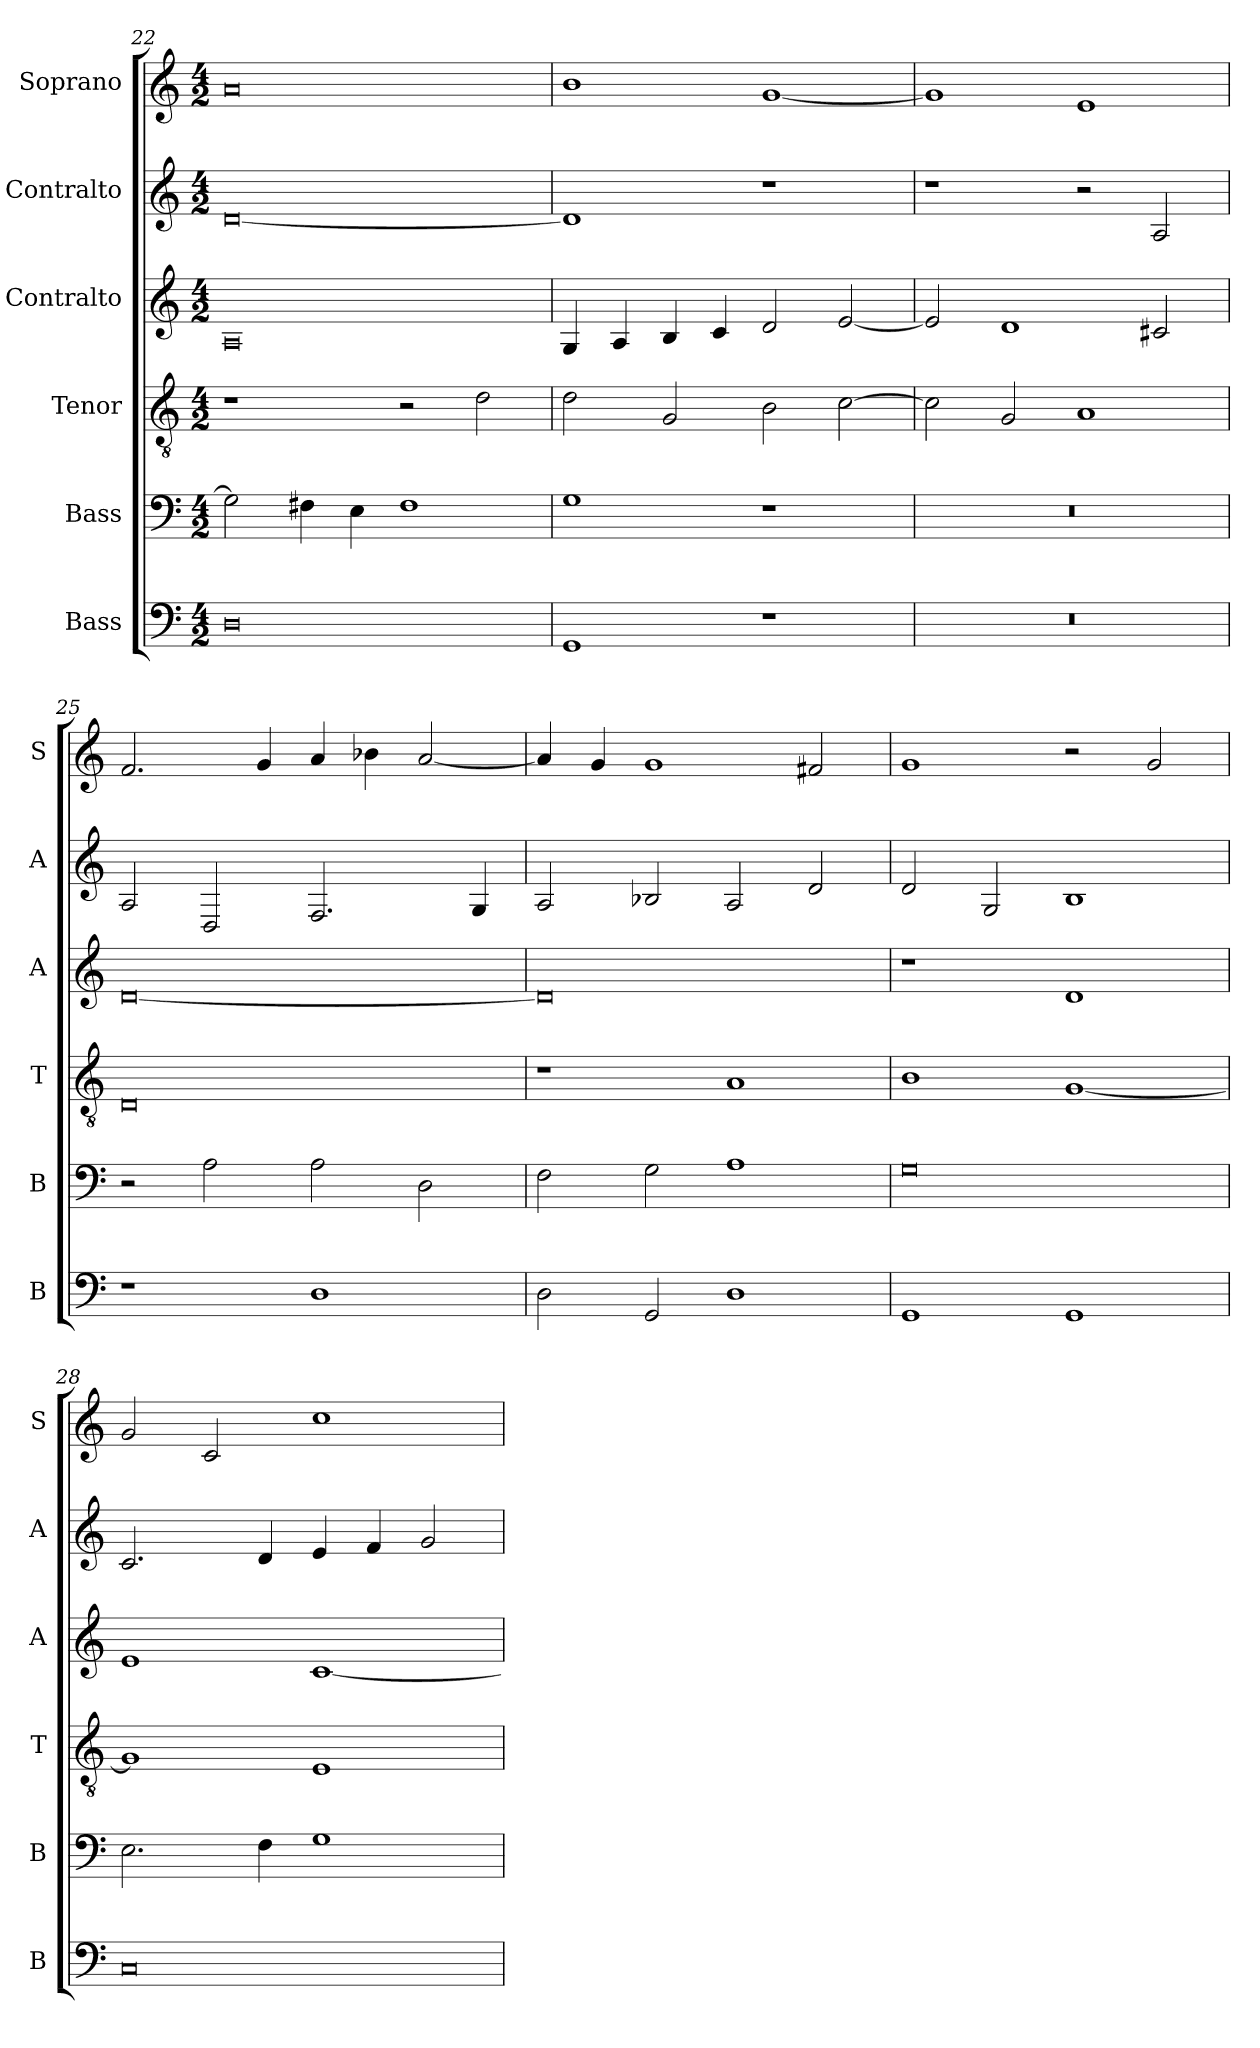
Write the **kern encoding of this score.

**kern	**kern	**kern	**kern	**kern	**kern
*part6	*part5	*part4	*part3	*part2	*part1
*staff6	*staff5	*staff4	*staff3	*staff2	*staff1
*I"Bass	*I"Bass	*I"Tenor	*I"Contralto	*I"Contralto	*I"Soprano
*I'B	*I'B	*I'T	*I'A	*I'A	*I'S
*clefF4	*clefF4	*clefGv2	*clefG2	*clefG2	*clefG2
*k[]	*k[]	*k[]	*k[]	*k[]	*k[]
*G:mix	*G:mix	*G:mix	*G:mix	*G:mix	*G:mix
*M4/2	*M4/2	*M4/2	*M4/2	*M4/2	*M4/2
=22	=22	=22	=22	=22	=22
0D	2G]	1r	0A	[0d	0a
.	4F#X	.	.	.	.
.	4E	.	.	.	.
.	1F#	2r	.	.	.
.	.	2d	.	.	.
=23	=23	=23	=23	=23	=23
1GG	1G	2d	4G	1d]	1b
.	.	.	4A	.	.
.	.	2G	4B	.	.
.	.	.	4c	.	.
1r	1r	2B	2d	1r	[1g
.	.	[2c	[2e	.	.
=24	=24	=24	=24	=24	=24
0r	0r	2c]	2e]	1r	1g]
.	.	2G	1d	.	.
.	.	1A	.	2r	1e
.	.	.	2c#X	2A	.
=25	=25	=25	=25	=25	=25
1r	2r	0D	[0d	2A	2.f
.	2A	.	.	2D	.
.	.	.	.	.	4g
1D	2A	.	.	2.F	4a
.	.	.	.	.	4b-X
.	2D	.	.	.	[2a
.	.	.	.	4G	.
=26	=26	=26	=26	=26	=26
2D	2F	1r	0d]	2A	4a]
.	.	.	.	.	4g
2GG	2G	.	.	2B-X	1g
1D	1A	1A	.	2A	.
.	.	.	.	2d	2f#X
=27	=27	=27	=27	=27	=27
1GG	0G	1B	1r	2d	1g
.	.	.	.	2G	.
1GG	.	[1G	1d	1B	2r
.	.	.	.	.	2g
=28	=28	=28	=28	=28	=28
0C	2.E	1G]	1e	2.c	2g
.	.	.	.	.	2c
.	4F	.	.	4d	.
.	1G	1E	[1c	4e	1cc
.	.	.	.	4f	.
.	.	.	.	2g	.
=	=	=	=	=	=
*-	*-	*-	*-	*-	*-
